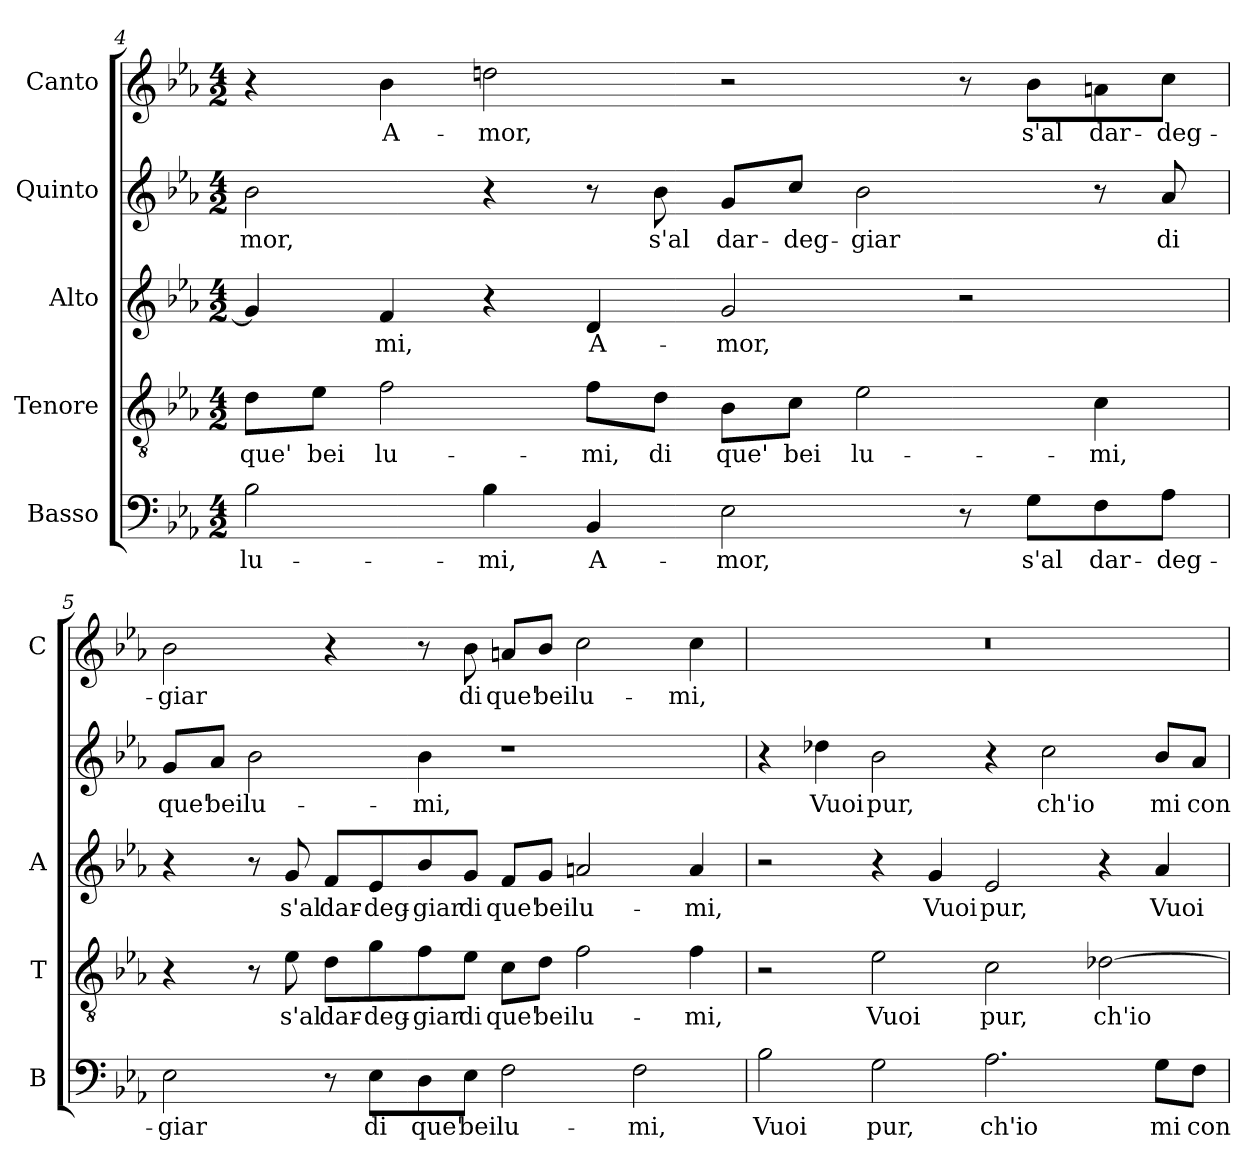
**kern	**text	**kern	**text	**kern	**text	**kern	**text	**kern	**text
*part5	*part5	*part4	*part4	*part3	*part3	*part2	*part2	*part1	*part1
*staff5	*staff5	*staff4	*staff4	*staff3	*staff3	*staff2	*staff2	*staff1	*staff1
*I"Basso	*	*I"Tenore	*	*I"Alto	*	*I"Quinto	*	*I"Canto	*
*I'B	*	*I'T	*	*I'A	*	*	*	*I'C	*
*clefF4	*	*clefGv2	*	*clefG2	*	*clefG2	*	*clefG2	*
*k[b-e-a-]	*	*k[b-e-a-]	*	*k[b-e-a-]	*	*k[b-e-a-]	*	*k[b-e-a-]	*
*E-:	*	*E-:	*	*E-:	*	*E-:	*	*E-:	*
*M4/2	*	*M4/2	*	*M4/2	*	*M4/2	*	*M4/2	*
=4	=4	=4	=4	=4	=4	=4	=4	=4	=4
!	!LO:LY:b	!	!	!	!	!	!	!	!
!	!	!	!LO:LY:b	!	!	!	!	!	!
!	!	!	!	!	!	!	!LO:LY:b	!	!
2B-\	lu-	8d\L	que'	4g/]	.	2b-\	-mor,	4r	.
!	!	!	!LO:LY:b	!	!	!	!	!	!
.	.	8e-\J	bei	.	.	.	.	.	.
!	!	!	!LO:LY:b	!	!	!	!	!	!
!	!	!	!	!	!LO:LY:b	!	!	!	!
!	!	!	!	!	!	!	!	!	!LO:LY:b
.	.	2f\	lu-	4f/	-mi,	.	.	4b-\	A-
!	!LO:LY:b	!	!	!	!	!	!	!	!
!	!	!	!	!	!	!	!	!	!LO:LY:b
4B-\	-mi,	.	.	4r	.	4r	.	2ddni\	-mor,
!	!LO:LY:b	!	!	!	!	!	!	!	!
!	!	!	!LO:LY:b	!	!	!	!	!	!
!	!	!	!	!	!LO:LY:b	!	!	!	!
4BB-/	A-	8f\L	-mi,	4d/	A-	8r	.	.	.
!	!	!	!LO:LY:b	!	!	!	!	!	!
!	!	!	!	!	!	!	!LO:LY:b	!	!
.	.	8d\J	di	.	.	8b-\	s'al	.	.
!	!LO:LY:b	!	!	!	!	!	!	!	!
!	!	!	!LO:LY:b	!	!	!	!	!	!
!	!	!	!	!	!LO:LY:b	!	!	!	!
!	!	!	!	!	!	!	!LO:LY:b	!	!
2E-\	-mor,	8B-\L	que'	2g/	-mor,	8g/L	dar-	2r	.
!	!	!	!LO:LY:b	!	!	!	!	!	!
!	!	!	!	!	!	!	!LO:LY:b	!	!
.	.	8c\J	bei	.	.	8cc/J	-deg-	.	.
!	!	!	!LO:LY:b	!	!	!	!	!	!
!	!	!	!	!	!	!	!LO:LY:b	!	!
.	.	2e-\	lu-	.	.	2b-\	-giar	.	.
8r	.	.	.	2r	.	.	.	8r	.
!	!LO:LY:b	!	!	!	!	!	!	!	!
!	!	!	!	!	!	!	!	!	!LO:LY:b
8G\L	s'al	.	.	.	.	.	.	8b-\L	s'al
!	!LO:LY:b	!	!	!	!	!	!	!	!
!	!	!	!LO:LY:b	!	!	!	!	!	!
!	!	!	!	!	!	!	!	!	!LO:LY:b
8F\	dar-	4c\	-mi,	.	.	8r	.	8an\	dar-
!	!LO:LY:b	!	!	!	!	!	!	!	!
!	!	!	!	!	!	!	!LO:LY:b	!	!
!	!	!	!	!	!	!	!	!	!LO:LY:b
8A-\J	-deg-	.	.	.	.	8a-/	di	8cc\J	-deg-
!!LO:PB:g=z
=5	=5	=5	=5	=5	=5	=5	=5	=5	=5
!	!LO:LY:b	!	!	!	!	!	!	!	!
!	!	!	!	!	!	!	!LO:LY:b	!	!
!	!	!	!	!	!	!	!	!	!LO:LY:b
2E-\	-giar	4r	.	4r	.	8g/L	que'	2b-\	-giar
!	!	!	!	!	!	!	!LO:LY:b	!	!
.	.	.	.	.	.	8a-/J	bei	.	.
!	!	!	!	!	!	!	!LO:LY:b	!	!
.	.	8r	.	8r	.	2b-\	lu-	.	.
!	!	!	!LO:LY:b	!	!	!	!	!	!
!	!	!	!	!	!LO:LY:b	!	!	!	!
.	.	8e-\	s'al	8g/	s'al	.	.	.	.
!	!	!	!LO:LY:b	!	!	!	!	!	!
!	!	!	!	!	!LO:LY:b	!	!	!	!
8r	.	8d\L	dar-	8f/L	dar-	.	.	4r	.
!	!LO:LY:b	!	!	!	!	!	!	!	!
!	!	!	!LO:LY:b	!	!	!	!	!	!
!	!	!	!	!	!LO:LY:b	!	!	!	!
8E-\L	di	8g\	-deg-	8e-/	-deg-	.	.	.	.
!	!LO:LY:b	!	!	!	!	!	!	!	!
!	!	!	!LO:LY:b	!	!	!	!	!	!
!	!	!	!	!	!LO:LY:b	!	!	!	!
!	!	!	!	!	!	!	!LO:LY:b	!	!
8D\	que'	8f\	-giar	8b-/	-giar	4b-\	-mi,	8r	.
!	!LO:LY:b	!	!	!	!	!	!	!	!
!	!	!	!LO:LY:b	!	!	!	!	!	!
!	!	!	!	!	!LO:LY:b	!	!	!	!
!	!	!	!	!	!	!	!	!	!LO:LY:b
8E-\J	bei	8e-\J	di	8g/J	di	.	.	8b-\	di
!	!LO:LY:b	!	!	!	!	!	!	!	!
!	!	!	!LO:LY:b	!	!	!	!	!	!
!	!	!	!	!	!LO:LY:b	!	!	!	!
!	!	!	!	!	!	!	!	!	!LO:LY:b
2F\	lu-	8c\L	que'	8f/L	que'	1r	.	8an/L	que'
!	!	!	!LO:LY:b	!	!	!	!	!	!
!	!	!	!	!	!LO:LY:b	!	!	!	!
!	!	!	!	!	!	!	!	!	!LO:LY:b
.	.	8d\J	bei	8g/J	bei	.	.	8b-/J	bei
!	!	!	!LO:LY:b	!	!	!	!	!	!
!	!	!	!	!	!LO:LY:b	!	!	!	!
!	!	!	!	!	!	!	!	!	!LO:LY:b
.	.	2f\	lu-	2an/	lu-	.	.	2cc\	lu-
!	!LO:LY:b	!	!	!	!	!	!	!	!
2F\	-mi,	.	.	.	.	.	.	.	.
!	!	!	!LO:LY:b	!	!	!	!	!	!
!	!	!	!	!	!LO:LY:b	!	!	!	!
!	!	!	!	!	!	!	!	!	!LO:LY:b
.	.	4f\	-mi,	4a/	-mi,	.	.	4cc\	-mi,
=6	=6	=6	=6	=6	=6	=6	=6	=6	=6
!	!LO:LY:b	!	!	!	!	!	!	!	!
2B-\	Vuoi	2r	.	2r	.	4r	.	0r	.
!	!	!	!	!	!	!	!LO:LY:b	!	!
.	.	.	.	.	.	4dd-X\	Vuoi	.	.
!	!LO:LY:b	!	!	!	!	!	!	!	!
!	!	!	!LO:LY:b	!	!	!	!	!	!
!	!	!	!	!	!	!	!LO:LY:b	!	!
2G\	pur,	2e-\	Vuoi	4r	.	2b-\	pur,	.	.
!	!	!	!	!	!LO:LY:b	!	!	!	!
.	.	.	.	4g/	Vuoi	.	.	.	.
!	!LO:LY:b	!	!	!	!	!	!	!	!
!	!	!	!LO:LY:b	!	!	!	!	!	!
!	!	!	!	!	!LO:LY:b	!	!	!	!
2.A-\	ch'io	2c\	pur,	2e-/	pur,	4r	.	.	.
!	!	!	!	!	!	!	!LO:LY:b	!	!
.	.	.	.	.	.	2cc\	ch'io	.	.
!	!	!	!LO:LY:b	!	!	!	!	!	!
.	.	[2d-X\	ch'io	4r	.	.	.	.	.
!	!LO:LY:b	!	!	!	!	!	!	!	!
!	!	!	!	!	!LO:LY:b	!	!	!	!
!	!	!	!	!	!	!	!LO:LY:b	!	!
8G\L	mi	.	.	4a-/	Vuoi	8b-/L	mi	.	.
!	!LO:LY:b	!	!	!	!	!	!	!	!
!	!	!	!	!	!	!	!LO:LY:b	!	!
8F\J	con-	.	.	.	.	8a-/J	con-	.	.
=	=	=	=	=	=	=	=	=	=
*-	*-	*-	*-	*-	*-	*-	*-	*-	*-
